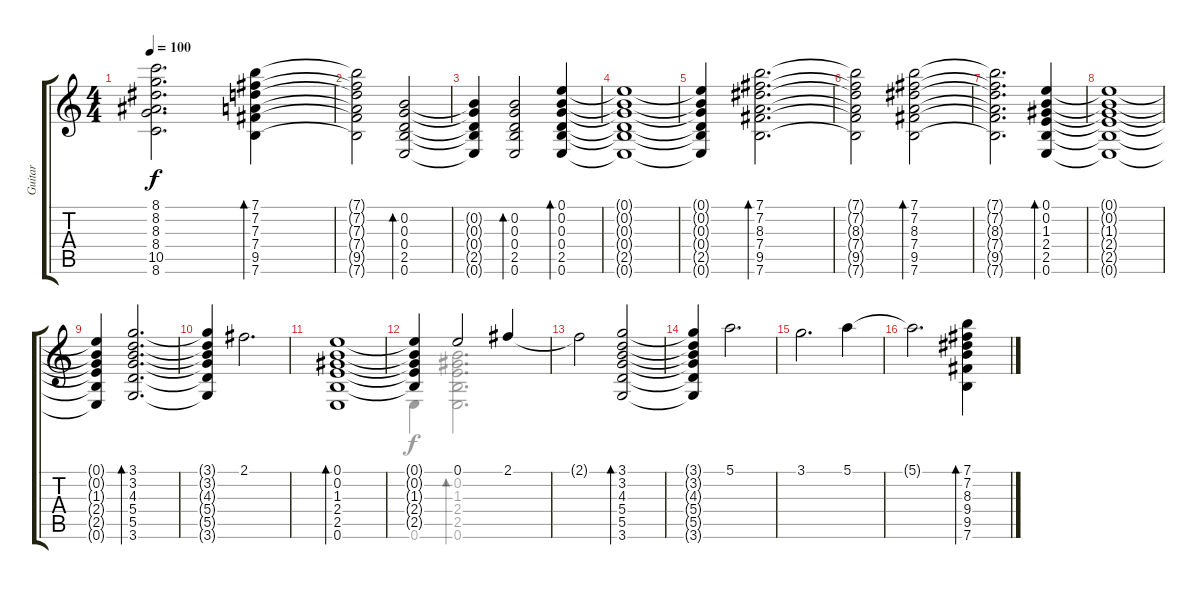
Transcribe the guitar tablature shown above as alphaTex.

\track ("Guitar" "Guitar") {instrument acousticguitarsteel}
\staff {score tabs}
\tuning (E4 B3 G3 D3 A2 E2) {hide}
\voice
\ts (4 4)
\tempo 100
\clef g2
\ks c
(8.1{t} 8.2{t} 8.3{t} 8.4{t} 10.5{t} 8.6{t}).2{d dy f} (7.1 7.2 7.3 7.4 9.5 7.6).4{bd 30} |
(7.1{t} 7.2{t} 7.3{t} 7.4{t} 9.5{t} 7.6{t}).2 (0.2 0.3 0.4 2.5 0.6).2{bd 30} |
(0.2{t} 0.3{t} 0.4{t} 2.5{t} 0.6{t}).4 (0.2 0.3 0.4 2.5 0.6).2{bd 30} (0.1 0.2 0.3 0.4 2.5 0.6).4{bd 30} |
(0.1{t} 0.2{t} 0.3{t} 0.4{t} 2.5{t} 0.6{t}).1 |
(0.1{t} 0.2{t} 0.3{t} 0.4{t} 2.5{t} 0.6{t}).4 (7.1 7.2 8.3 7.4 9.5 7.6).2{d bd 30} |
(7.1{t} 7.2{t} 8.3{t} 7.4{t} 9.5{t} 7.6{t}).2 (7.1 7.2 8.3 7.4 9.5 7.6).2{bd 30} |
(7.1{t} 7.2{t} 8.3{t} 7.4{t} 9.5{t} 7.6{t}).2{d} (0.1 0.2 1.3 2.4 2.5 0.6).4{bd 30} |
(0.1{t} 0.2{t} 1.3{t} 2.4{t} 2.5{t} 0.6{t}).1 |
(0.1{t} 0.2{t} 1.3{t} 2.4{t} 2.5{t} 0.6{t}).4 (3.1 3.2 4.3 5.4 5.5 3.6).2{d bd 30} |
(3.1{t} 3.2{t} 4.3{t} 5.4{t} 5.5{t} 3.6{t}).4 2.1.2{d} |
(0.1 0.2 1.3 2.4 2.5 0.6).1{bd 30} |
(0.1{t} 0.2{t} 1.3{t} 2.4{t} 2.5{t}).4 0.1.2 2.1.4 |
2.1{t}.2 (3.1 3.2 4.3 5.4 5.5 3.6).2{bd 30} |
(3.1{t} 3.2{t} 4.3{t} 5.4{t} 5.5{t} 3.6{t}).4 5.1.2{d} |
3.1.2{d} 5.1.4 |
5.1{t}.2{d} (7.1 7.2 8.3 9.4 9.5 7.6).4{bd 30}
\voice
\clef g2
\ottava regular
\simile none
\ks c
|
|
|
|
|
|
|
|
|
|
|
0.6.4 (0.2 1.3 2.4 2.5 0.6).2{d bd 30} |
|
|
|
